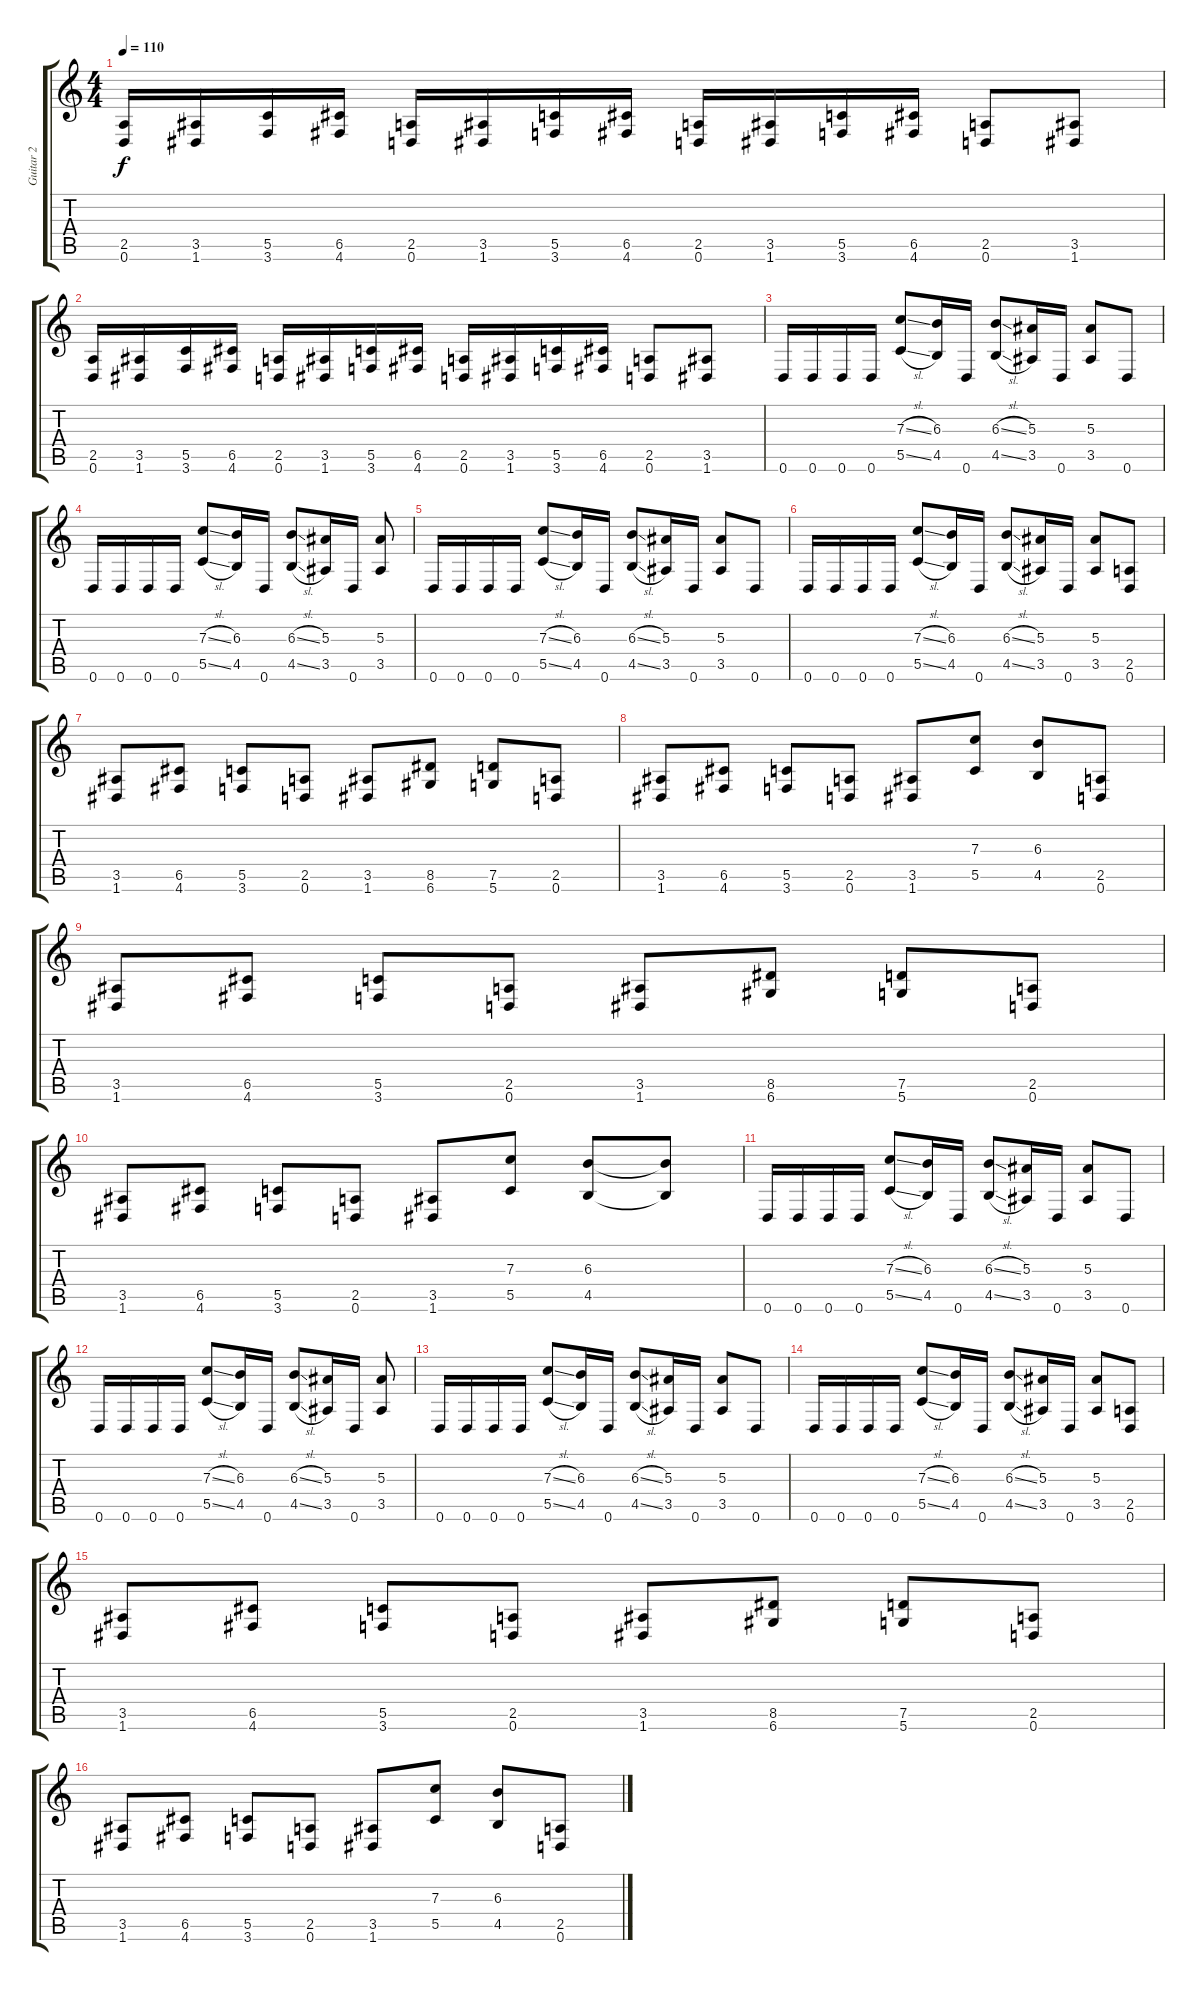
\track ("Guitar 2" "Guitar 2") {instrument distortionguitar}
\staff {score tabs}
\tuning (D4 A3 F3 C3 G2 D2) {hide}
\ts (4 4)
\tempo 110
\clef g2
\ks c
(2.5 0.6).16{dy f} (3.5 1.6).16 (5.5 3.6).16 (6.5 4.6).16 (2.5 0.6).16 (3.5 1.6).16 (5.5 3.6).16 (6.5 4.6).16 (2.5 0.6).16 (3.5 1.6).16 (5.5 3.6).16 (6.5 4.6).16 (2.5 0.6).8 (3.5 1.6).8 |
(2.5 0.6).16 (3.5 1.6).16 (5.5 3.6).16 (6.5 4.6).16 (2.5 0.6).16 (3.5 1.6).16 (5.5 3.6).16 (6.5 4.6).16 (2.5 0.6).16 (3.5 1.6).16 (5.5 3.6).16 (6.5 4.6).16 (2.5 0.6).8 (3.5 1.6).8 |
0.6.16 0.6.16 0.6.16 0.6.16 (7.3{sl} 5.5{sl}).8 (6.3 4.5).16 0.6.16 (6.3{sl} 4.5{sl}).8 (5.3 3.5).16 0.6.16 (5.3 3.5).8 0.6.8 |
0.6.16 0.6.16 0.6.16 0.6.16 (7.3{sl} 5.5{sl}).8 (6.3 4.5).16 0.6.16 (6.3{sl} 4.5{sl}).8 (5.3 3.5).16 0.6.16 (5.3 3.5).8 |
0.6.16 0.6.16 0.6.16 0.6.16 (7.3{sl} 5.5{sl}).8 (6.3 4.5).16 0.6.16 (6.3{sl} 4.5{sl}).8 (5.3 3.5).16 0.6.16 (5.3 3.5).8 0.6.8 |
0.6.16 0.6.16 0.6.16 0.6.16 (7.3{sl} 5.5{sl}).8 (6.3 4.5).16 0.6.16 (6.3{sl} 4.5{sl}).8 (5.3 3.5).16 0.6.16 (5.3 3.5).8 (2.5 0.6).8 |
(3.5 1.6).8 (6.5 4.6).8 (5.5 3.6).8 (2.5 0.6).8 (3.5 1.6).8 (8.5 6.6).8 (7.5 5.6).8 (2.5 0.6).8 |
(3.5 1.6).8 (6.5 4.6).8 (5.5 3.6).8 (2.5 0.6).8 (3.5 1.6).8 (7.3 5.5).8 (6.3 4.5).8 (2.5 0.6).8 |
(3.5 1.6).8 (6.5 4.6).8 (5.5 3.6).8 (2.5 0.6).8 (3.5 1.6).8 (8.5 6.6).8 (7.5 5.6).8 (2.5 0.6).8 |
(3.5 1.6).8 (6.5 4.6).8 (5.5 3.6).8 (2.5 0.6).8 (3.5 1.6).8 (7.3 5.5).8 (6.3 4.5).8 (6.3{t} 4.5{t}).8 |
0.6.16 0.6.16 0.6.16 0.6.16 (7.3{sl} 5.5{sl}).8 (6.3 4.5).16 0.6.16 (6.3{sl} 4.5{sl}).8 (5.3 3.5).16 0.6.16 (5.3 3.5).8 0.6.8 |
0.6.16 0.6.16 0.6.16 0.6.16 (7.3{sl} 5.5{sl}).8 (6.3 4.5).16 0.6.16 (6.3{sl} 4.5{sl}).8 (5.3 3.5).16 0.6.16 (5.3 3.5).8 |
0.6.16 0.6.16 0.6.16 0.6.16 (7.3{sl} 5.5{sl}).8 (6.3 4.5).16 0.6.16 (6.3{sl} 4.5{sl}).8 (5.3 3.5).16 0.6.16 (5.3 3.5).8 0.6.8 |
0.6.16 0.6.16 0.6.16 0.6.16 (7.3{sl} 5.5{sl}).8 (6.3 4.5).16 0.6.16 (6.3{sl} 4.5{sl}).8 (5.3 3.5).16 0.6.16 (5.3 3.5).8 (2.5 0.6).8 |
(3.5 1.6).8 (6.5 4.6).8 (5.5 3.6).8 (2.5 0.6).8 (3.5 1.6).8 (8.5 6.6).8 (7.5 5.6).8 (2.5 0.6).8 |
(3.5 1.6).8 (6.5 4.6).8 (5.5 3.6).8 (2.5 0.6).8 (3.5 1.6).8 (7.3 5.5).8 (6.3 4.5).8 (2.5 0.6).8
